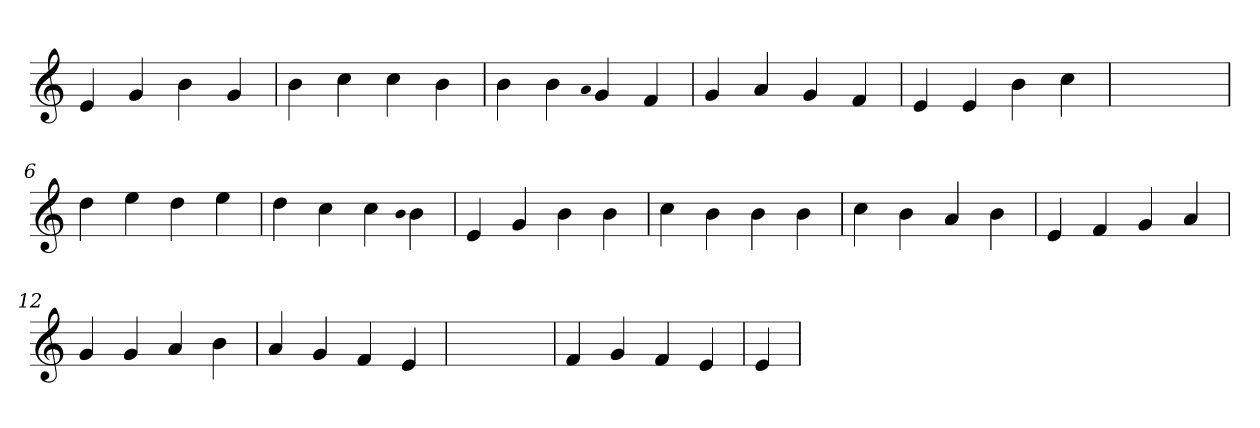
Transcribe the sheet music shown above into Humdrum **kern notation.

**kern
*part1
*staff1
*clefG2
=1
4e
4g
4b
4g
=2
4b
4cc
4cc
4b
=3
4b
4b
qqa
4g
4f
=4
4g
4a
4g
4f
=5
4e
4e
4b
4cc
=6
1ryy
=6
4dd
4ee
4dd
4ee
=7
4dd
4cc
4cc
qqb
4b
=8
4e
4g
4b
4b
=9
4cc
4b
4b
4b
=10
4cc
4b
4a
4b
=11
4e
4f
4g
4a
=12
4g
4g
4a
4b
=13
4a
4g
4f
4e
=14
1ryy
=14
4f
4g
4f
4e
=15
4e
=
*-
